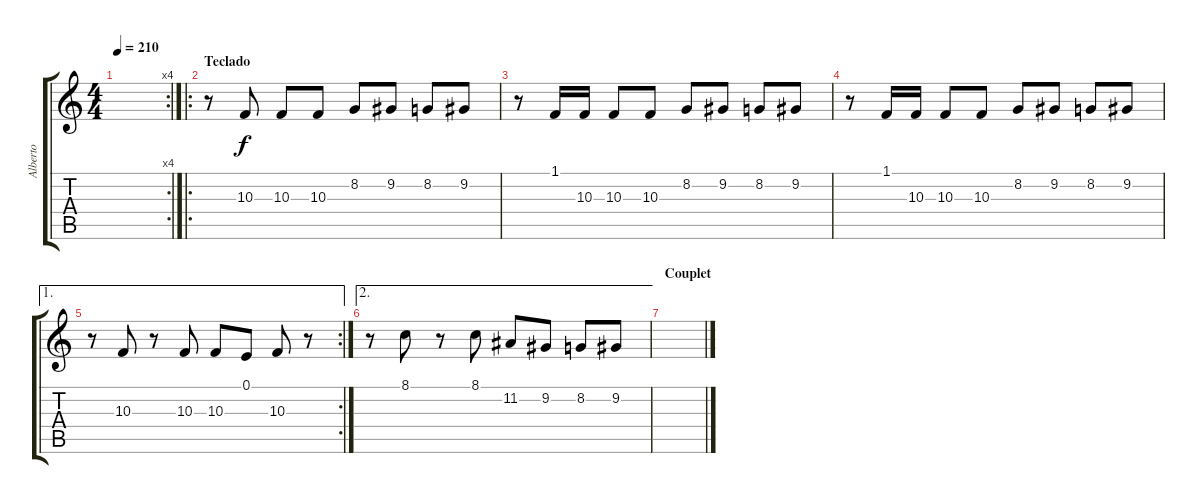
\track ("Alberto" "Alberto") {instrument trumpet}
\staff {score tabs}
\tuning (E4 B3 G3 D3 A2 E2) {hide}
\rc 4
\ts (4 4)
\tempo 210
\clef g2
\ks c
|
\ro
\section ("" "Teclado")
r.8 10.3.8 10.3.8 10.3.8 8.2.8 9.2.8 8.2.8 9.2.8 |
r.8 1.1.16 10.3.16 10.3.8 10.3.8 8.2.8 9.2.8 8.2.8 9.2.8 |
r.8 1.1.16 10.3.16 10.3.8 10.3.8 8.2.8 9.2.8 8.2.8 9.2.8 |
\ae 1
\rc 2
r.8 10.3.8 r.8 10.3.8 10.3.8 0.1.8 10.3.8 r.8 |
\ae 2
r.8 8.1.8 r.8 8.1.8 11.2.8 9.2.8 8.2.8 9.2.8 |
\section ("" "Couplet")
